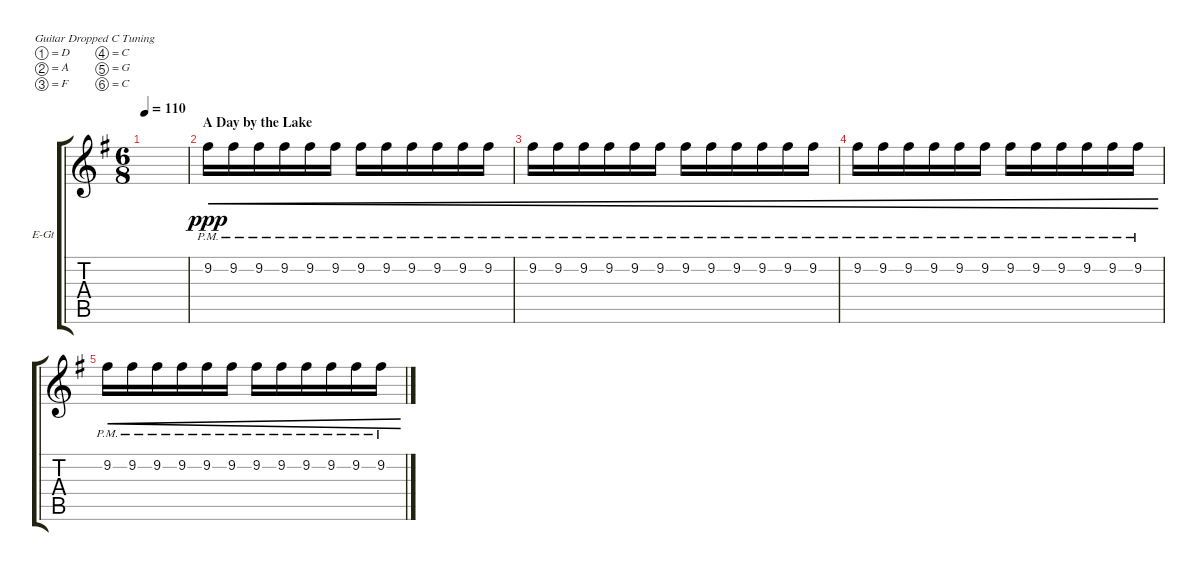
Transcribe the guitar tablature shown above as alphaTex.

\bracketExtendMode groupsimilarinstruments
\firstSystemTrackNameOrientation horizontal
\otherSystemsTrackNameOrientation horizontal
\track ("Lead Overdub" "E-Gt") {instrument distortionguitar}
\staff {score tabs}
\tuning (D4 A3 F3 C3 G2 C2)
\ts (6 8)
\tempo 110
\clef g2
\ks eminor
|
\section ("" "A Day by the Lake")
9.2{pm}.16{cre dy ppp} 9.2{pm}.16{cre} 9.2{pm}.16{cre} 9.2{pm}.16{cre} 9.2{pm}.16{cre} 9.2{pm}.16{cre} 9.2{pm}.16{cre} 9.2{pm}.16{cre} 9.2{pm}.16{cre} 9.2{pm}.16{cre} 9.2{pm}.16{cre} 9.2{pm}.16{cre} |
9.2{pm}.16{cre} 9.2{pm}.16{cre} 9.2{pm}.16{cre} 9.2{pm}.16{cre} 9.2{pm}.16{cre} 9.2{pm}.16{cre} 9.2{pm}.16{cre} 9.2{pm}.16{cre} 9.2{pm}.16{cre} 9.2{pm}.16{cre} 9.2{pm}.16{cre} 9.2{pm}.16{cre} |
9.2{pm}.16{cre} 9.2{pm}.16{cre} 9.2{pm}.16{cre} 9.2{pm}.16{cre} 9.2{pm}.16{cre} 9.2{pm}.16{cre} 9.2{pm}.16{cre} 9.2{pm}.16{cre} 9.2{pm}.16{cre} 9.2{pm}.16{cre} 9.2{pm}.16{cre} 9.2{pm}.16{cre} |
9.2{pm}.16{cre} 9.2{pm}.16{cre} 9.2{pm}.16{cre} 9.2{pm}.16{cre} 9.2{pm}.16{cre} 9.2{pm}.16{cre} 9.2{pm}.16{cre} 9.2{pm}.16{cre} 9.2{pm}.16{cre} 9.2{pm}.16{cre} 9.2{pm}.16{cre} 9.2{pm}.16{cre}
